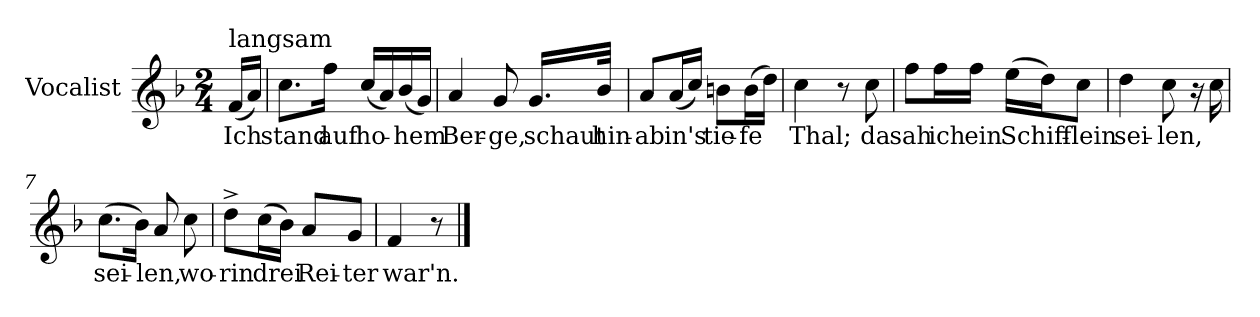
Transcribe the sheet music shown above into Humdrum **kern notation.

**kern	**text
*part1	*part1
*staff1	*staff1
*I"Vocalist	*
*k[b-]	*
*F:	*
*M2/4	*
=	=
!LO:TX:a:t=langsam	!
(16fLL	Ich
16aJJ)	.
=1	=1
8.ccL	stand
16ffJk	auf
(16ccLL	ho-
16a)	.
(16b-	-hem
16gJJ)	.
=2	=2
4a	Ber-
8g	-ge,
16.gLL	schaut
32b-JJk	hin-
=3	=3
8aL	-ab
(16a/L	in's
16ccJJ)	.
8bnL	tie-
(16bL	-fe
16ddJJ)	.
=4	=4
4cc	Thal;
8r	.
8cc	da
=5	=5
8ffL	sah
16ffL	ich
16ffJJ	ein
(16eeLL	Schiff-
16ddJ)	.
8ccJ	-lein
=6	=6
4dd	sei-
8cc	-len,
16r	.
16cc	.
=7	=7
(8.ccL	sei-
16b-Jk)	.
8a	-len,
8cc	wo-
=8	=8
8dd^L	-rin
(16ccL	drei
16b-JJ)	.
8aL	Rei-
8gJ	-ter
=9	=9
4f	war'n.
8r	.
==	==
*-	*-
